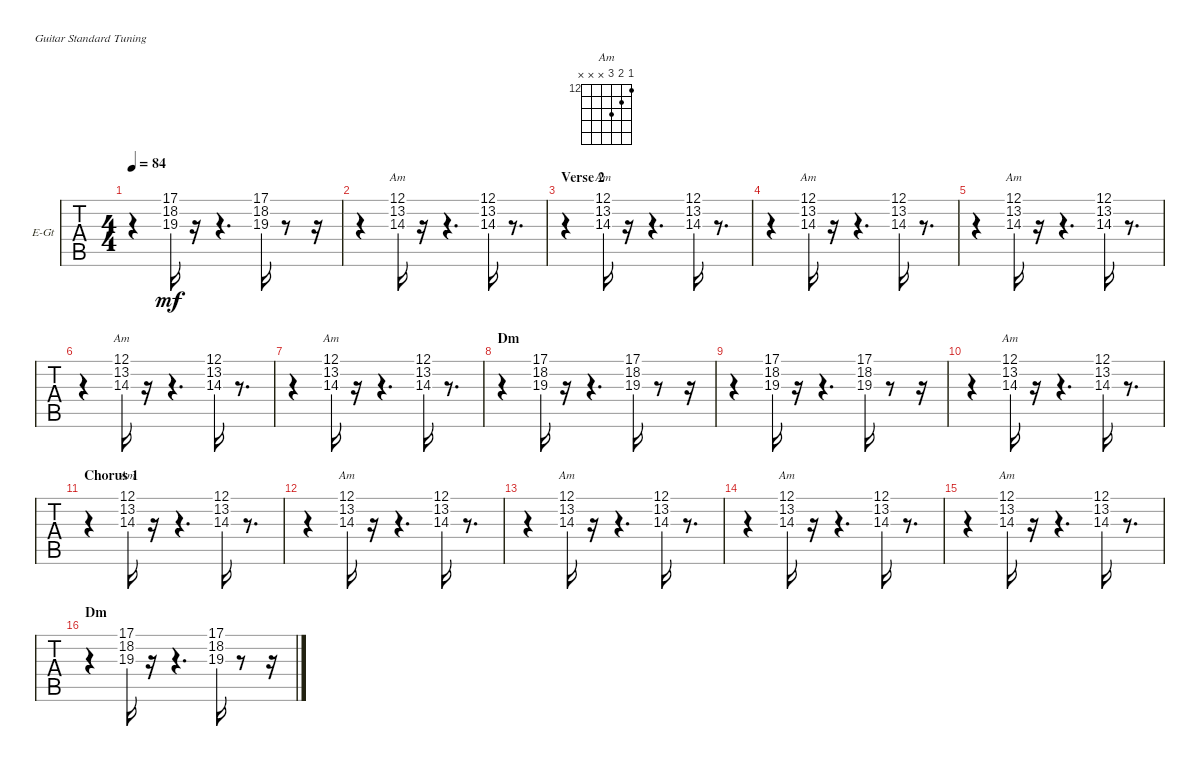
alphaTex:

\defaultSystemsLayout 4
\bracketExtendMode groupsimilarinstruments
\firstSystemTrackNameOrientation horizontal
\otherSystemsTrackNameOrientation horizontal
\track ("Guitar II" "E-Gt") {instrument overdrivenguitar}
\staff {tabs}
\tuning (E4 B3 G3 D3 A2 E2)
\chord ("Am" 12 13 14 x x x) {firstfret 12 showfingering false}
\ts (4 4)
\tempo 84
\clef g2
\ks c
r.4{dy mf} (17.1 18.2 19.3).16 r.16 r.4{d} (17.1 18.2 19.3).16 r.8 r.16 |
r.4 (12.1 13.2 14.3).16{ch "Am"} r.16 r.4{d} (12.1 13.2 14.3).16 r.8{d} |
\section ("" "Verse 2")
r.4 (12.1 13.2 14.3).16{ch "Am"} r.16 r.4{d} (12.1 13.2 14.3).16 r.8{d} |
r.4 (12.1 13.2 14.3).16{ch "Am"} r.16 r.4{d} (12.1 13.2 14.3).16 r.8{d} |
r.4 (12.1 13.2 14.3).16{ch "Am"} r.16 r.4{d} (12.1 13.2 14.3).16 r.8{d} |
r.4 (12.1 13.2 14.3).16{ch "Am"} r.16 r.4{d} (12.1 13.2 14.3).16 r.8{d} |
r.4 (12.1 13.2 14.3).16{ch "Am"} r.16 r.4{d} (12.1 13.2 14.3).16 r.8{d} |
\section ("" "Dm")
r.4 (17.1 18.2 19.3).16 r.16 r.4{d} (17.1 18.2 19.3).16 r.8 r.16 |
r.4 (17.1 18.2 19.3).16 r.16 r.4{d} (17.1 18.2 19.3).16 r.8 r.16 |
r.4 (12.1 13.2 14.3).16{ch "Am"} r.16 r.4{d} (12.1 13.2 14.3).16 r.8{d} |
\section ("" "Chorus 1")
r.4 (12.1 13.2 14.3).16{ch "Am"} r.16 r.4{d} (12.1 13.2 14.3).16 r.8{d} |
r.4 (12.1 13.2 14.3).16{ch "Am"} r.16 r.4{d} (12.1 13.2 14.3).16 r.8{d} |
r.4 (12.1 13.2 14.3).16{ch "Am"} r.16 r.4{d} (12.1 13.2 14.3).16 r.8{d} |
r.4 (12.1 13.2 14.3).16{ch "Am"} r.16 r.4{d} (12.1 13.2 14.3).16 r.8{d} |
r.4 (12.1 13.2 14.3).16{ch "Am"} r.16 r.4{d} (12.1 13.2 14.3).16 r.8{d} |
\section ("" "Dm")
r.4 (17.1 18.2 19.3).16 r.16 r.4{d} (17.1 18.2 19.3).16 r.8 r.16
